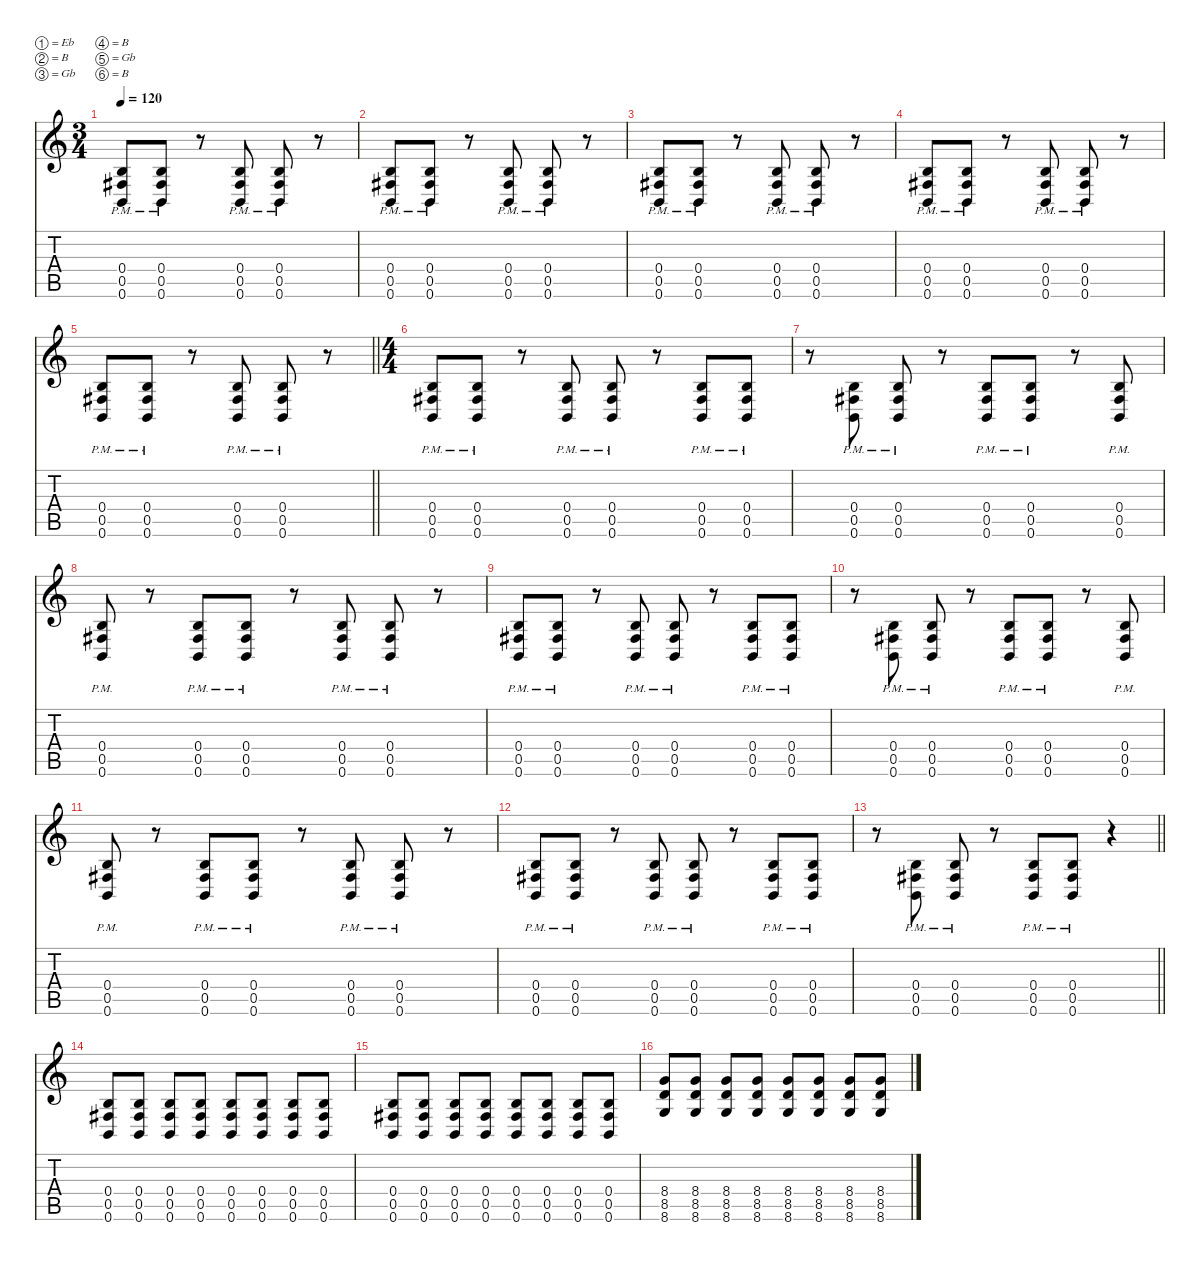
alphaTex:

\defaultSystemsLayout 4
\hideDynamics
\bracketExtendMode nobrackets
\singleTrackTrackNamePolicy hidden
\multiTrackTrackNamePolicy hidden
\firstSystemTrackNameMode fullname
\firstSystemTrackNameOrientation horizontal
\otherSystemsTrackNameOrientation horizontal
\track ("Rhythm Guitar" "dist.guit.") {instrument distortionguitar}
\staff {score tabs}
\tuning (Eb4 B3 Gb3 B2 Gb2 B1)
\ts (3 4)
\beaming (8 2 2 2 2)
\tempo 120
\clef g2
\ks c
(0.4{pm} 0.5{pm acc #} 0.6{pm}).8{dy f instrument distortionguitar beam Up} (0.4{pm} 0.5{pm acc #} 0.6{pm}).8{beam Up} r.8{beam Up} (0.4{pm} 0.5{pm acc #} 0.6{pm}).8{beam Up} (0.4{pm} 0.5{pm acc #} 0.6{pm}).8{beam Up} r.8{beam Up} |
(0.4{pm} 0.5{pm acc #} 0.6{pm}).8{beam Up} (0.4{pm} 0.5{pm acc #} 0.6{pm}).8{beam Up} r.8{beam Up} (0.4{pm} 0.5{pm acc #} 0.6{pm}).8{beam Up} (0.4{pm} 0.5{pm acc #} 0.6{pm}).8{beam Up} r.8{beam Up} |
(0.4{pm} 0.5{pm acc #} 0.6{pm}).8{beam Up} (0.4{pm} 0.5{pm acc #} 0.6{pm}).8{beam Up} r.8{beam Up} (0.4{pm} 0.5{pm acc #} 0.6{pm}).8{beam Up} (0.4{pm} 0.5{pm acc #} 0.6{pm}).8{beam Up} r.8{beam Up} |
(0.4{pm} 0.5{pm acc #} 0.6{pm}).8{beam Up} (0.4{pm} 0.5{pm acc #} 0.6{pm}).8{beam Up} r.8{beam Up} (0.4{pm} 0.5{pm acc #} 0.6{pm}).8{beam Up} (0.4{pm} 0.5{pm acc #} 0.6{pm}).8{beam Up} r.8{beam Up} |
\barLineRight lightlight
(0.4{pm} 0.5{pm acc #} 0.6{pm}).8{beam Up} (0.4{pm} 0.5{pm acc #} 0.6{pm}).8{beam Up} r.8{beam Up} (0.4{pm} 0.5{pm acc #} 0.6{pm}).8{beam Up} (0.4{pm} 0.5{pm acc #} 0.6{pm}).8{beam Up} r.8{beam Up} |
\ts (4 4)
\beaming (8 2 2 2 2)
(0.4{pm} 0.5{pm acc #} 0.6{pm}).8{beam Up} (0.4{pm} 0.5{pm acc #} 0.6{pm}).8{beam Up} r.8{beam Up} (0.4{pm} 0.5{pm acc #} 0.6{pm}).8{beam Up} (0.4{pm} 0.5{pm acc #} 0.6{pm}).8{beam Up} r.8{beam Up} (0.4{pm} 0.5{pm acc #} 0.6{pm}).8{beam Up} (0.4{pm} 0.5{pm acc #} 0.6{pm}).8{beam Up} |
r.8{beam Down} (0.4{pm} 0.5{pm acc #} 0.6{pm}).8{beam Up} (0.4{pm} 0.5{pm acc #} 0.6{pm}).8{beam Up} r.8{beam Up} (0.4{pm} 0.5{pm acc #} 0.6{pm}).8{beam Up} (0.4{pm} 0.5{pm acc #} 0.6{pm}).8{beam Up} r.8{beam Up} (0.4{pm} 0.5{pm acc #} 0.6{pm}).8{beam Up} |
(0.4{pm} 0.5{pm acc #} 0.6{pm}).8{beam Up} r.8{beam Up} (0.4{pm} 0.5{pm acc #} 0.6{pm}).8{beam Up} (0.4{pm} 0.5{pm acc #} 0.6{pm}).8{beam Up} r.8{beam Up} (0.4{pm} 0.5{pm acc #} 0.6{pm}).8{beam Up} (0.4{pm} 0.5{pm acc #} 0.6{pm}).8{beam Up} r.8{beam Up} |
(0.4{pm} 0.5{pm acc #} 0.6{pm}).8{beam Up} (0.4{pm} 0.5{pm acc #} 0.6{pm}).8{beam Up} r.8{beam Up} (0.4{pm} 0.5{pm acc #} 0.6{pm}).8{beam Up} (0.4{pm} 0.5{pm acc #} 0.6{pm}).8{beam Up} r.8{beam Up} (0.4{pm} 0.5{pm acc #} 0.6{pm}).8{beam Up} (0.4{pm} 0.5{pm acc #} 0.6{pm}).8{beam Up} |
r.8{beam Down} (0.4{pm} 0.5{pm acc #} 0.6{pm}).8{beam Up} (0.4{pm} 0.5{pm acc #} 0.6{pm}).8{beam Up} r.8{beam Up} (0.4{pm} 0.5{pm acc #} 0.6{pm}).8{beam Up} (0.4{pm} 0.5{pm acc #} 0.6{pm}).8{beam Up} r.8{beam Up} (0.4{pm} 0.5{pm acc #} 0.6{pm}).8{beam Up} |
(0.4{pm} 0.5{pm acc #} 0.6{pm}).8{beam Up} r.8{beam Up} (0.4{pm} 0.5{pm acc #} 0.6{pm}).8{beam Up} (0.4{pm} 0.5{pm acc #} 0.6{pm}).8{beam Up} r.8{beam Up} (0.4{pm} 0.5{pm acc #} 0.6{pm}).8{beam Up} (0.4{pm} 0.5{pm acc #} 0.6{pm}).8{beam Up} r.8{beam Up} |
(0.4{pm} 0.5{pm acc #} 0.6{pm}).8{beam Up} (0.4{pm} 0.5{pm acc #} 0.6{pm}).8{beam Up} r.8{beam Up} (0.4{pm} 0.5{pm acc #} 0.6{pm}).8{beam Up} (0.4{pm} 0.5{pm acc #} 0.6{pm}).8{beam Up} r.8{beam Up} (0.4{pm} 0.5{pm acc #} 0.6{pm}).8{beam Up} (0.4{pm} 0.5{pm acc #} 0.6{pm}).8{beam Up} |
\barLineRight lightlight
r.8{beam Down} (0.4{pm} 0.5{pm acc #} 0.6{pm}).8{beam Up} (0.4{pm} 0.5{pm acc #} 0.6{pm}).8{beam Up} r.8{beam Up} (0.4{pm} 0.5{pm acc #} 0.6{pm}).8{beam Up} (0.4{pm} 0.5{pm acc #} 0.6{pm}).8{beam Up} r.4{beam Up} |
(0.4 0.5{acc #} 0.6).8{beam Up} (0.4 0.5{acc #} 0.6).8{beam Up} (0.4 0.5{acc #} 0.6).8{beam Up} (0.4 0.5{acc #} 0.6).8{beam Up} (0.4 0.5{acc #} 0.6).8{beam Up} (0.4 0.5{acc #} 0.6).8{beam Up} (0.4 0.5{acc #} 0.6).8{beam Up} (0.4 0.5{acc #} 0.6).8{beam Up} |
(0.4 0.5{acc #} 0.6).8{beam Up} (0.4 0.5{acc #} 0.6).8{beam Up} (0.4 0.5{acc #} 0.6).8{beam Up} (0.4 0.5{acc #} 0.6).8{beam Up} (0.4 0.5{acc #} 0.6).8{beam Up} (0.4 0.5{acc #} 0.6).8{beam Up} (0.4 0.5{acc #} 0.6).8{beam Up} (0.4 0.5{acc #} 0.6).8{beam Up} |
(8.4 8.5 8.6).8{beam Up} (8.4 8.5 8.6).8{beam Up} (8.4 8.5 8.6).8{beam Up} (8.4 8.5 8.6).8{beam Up} (8.4 8.5 8.6).8{beam Up} (8.4 8.5 8.6).8{beam Up} (8.4 8.5 8.6).8{beam Up} (8.4 8.5 8.6).8{beam Up}
